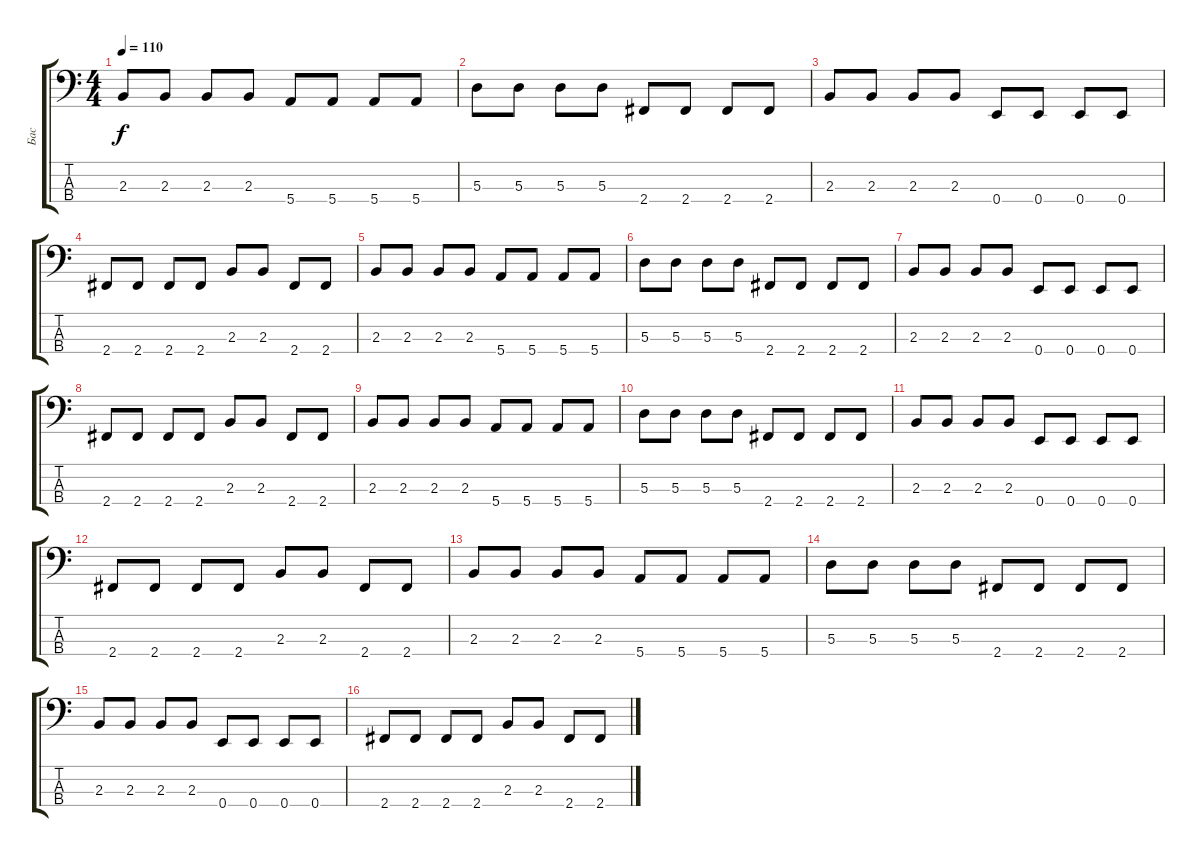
\track ("Бас" "Бас") {instrument electricbasspick}
\staff {score tabs}
\tuning (G2 D2 A1 E1) {hide}
\ts (4 4)
\tempo 110
\clef f4
\ks c
2.3.8{dy f} 2.3.8 2.3.8 2.3.8 5.4.8 5.4.8 5.4.8 5.4.8 |
5.3.8 5.3.8 5.3.8 5.3.8 2.4.8 2.4.8 2.4.8 2.4.8 |
2.3.8 2.3.8 2.3.8 2.3.8 0.4.8 0.4.8 0.4.8 0.4.8 |
2.4.8 2.4.8 2.4.8 2.4.8 2.3.8 2.3.8 2.4.8 2.4.8 |
2.3.8 2.3.8 2.3.8 2.3.8 5.4.8 5.4.8 5.4.8 5.4.8 |
5.3.8 5.3.8 5.3.8 5.3.8 2.4.8 2.4.8 2.4.8 2.4.8 |
2.3.8 2.3.8 2.3.8 2.3.8 0.4.8 0.4.8 0.4.8 0.4.8 |
2.4.8 2.4.8 2.4.8 2.4.8 2.3.8 2.3.8 2.4.8 2.4.8 |
2.3.8 2.3.8 2.3.8 2.3.8 5.4.8 5.4.8 5.4.8 5.4.8 |
5.3.8 5.3.8 5.3.8 5.3.8 2.4.8 2.4.8 2.4.8 2.4.8 |
2.3.8 2.3.8 2.3.8 2.3.8 0.4.8 0.4.8 0.4.8 0.4.8 |
2.4.8 2.4.8 2.4.8 2.4.8 2.3.8 2.3.8 2.4.8 2.4.8 |
2.3.8 2.3.8 2.3.8 2.3.8 5.4.8 5.4.8 5.4.8 5.4.8 |
5.3.8 5.3.8 5.3.8 5.3.8 2.4.8 2.4.8 2.4.8 2.4.8 |
2.3.8 2.3.8 2.3.8 2.3.8 0.4.8 0.4.8 0.4.8 0.4.8 |
2.4.8 2.4.8 2.4.8 2.4.8 2.3.8 2.3.8 2.4.8 2.4.8
